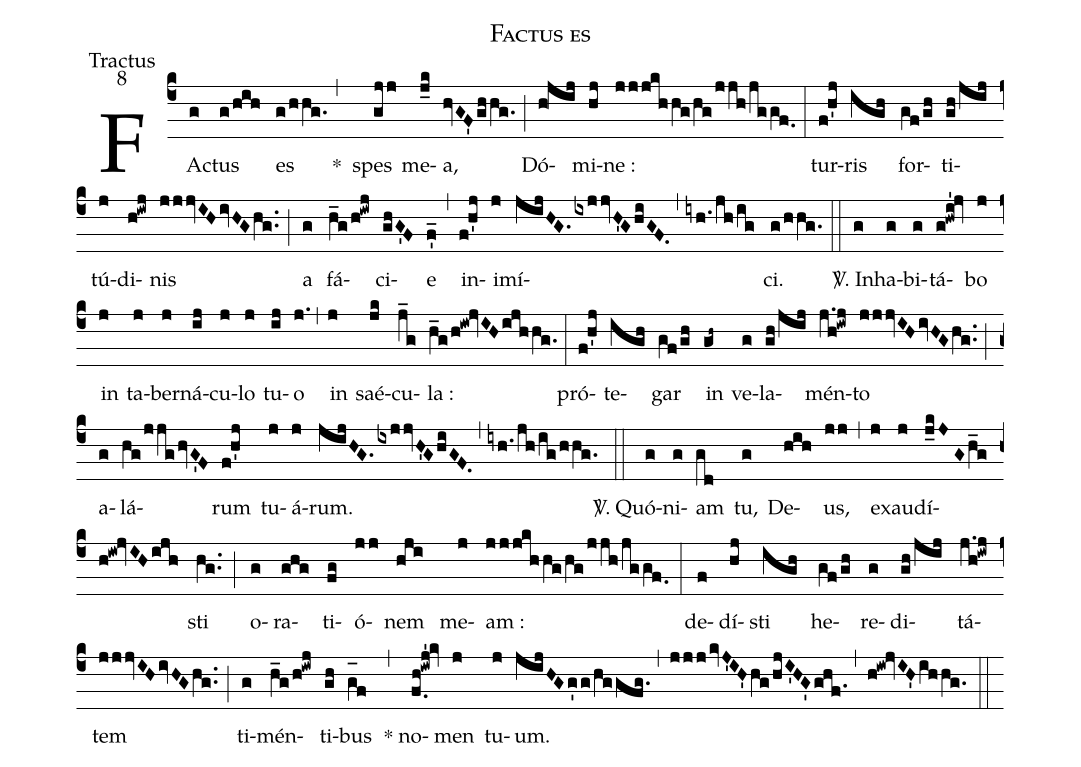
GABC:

name:Factus es;
office-part:Tractus;
mode:8;
%%
(c4) FA(g)ctus(g/hih) es(g/hhg.) <clear>*(,) spes(gjj) me(j_k)a,(hvGF'ghhg.) (;) Dó(h!jij)mi(hj)ne :(jjjkhhg/hg/jjh/jggf.0) (:) tur(f!h'j)ris(igh) for(gf/gh)ti(gh/jij)tú(j)di(h!iwj)nis(jjjvIHivHGhg..) (;) a(g) fá(h_g/h!iwj)ci(ghG'F)e(f'_) (,) in(f!h'j)i(j)mí(jijHG.ixjjvH'GhiGF.)(,)(iyh./jh/ig)ci.(g/hhg.) (::)
<sp>V/</sp>. In(g)ha(g)bi(g)tá(g!hwi'!jv)bo(j) in(j) ta(j)ber(j)ná(ij)cu(j)lo(j) tu(ij)o(j.) (,) in(j) saé(jk)cu(j_g)la :(h_g/h!iw!jvIHijhhg.) (:) pró(f!h'j)te(igh)gar(gf/gh) in(gh~) ve(g)la(gh/jij)mén(j.h!iwj)to(jjjvIHivHGhg..) (;) a(g)lá(hg/jjghvG'F)rum(f!h'j) tu(j)á(j)rum.(jijHG.ixjjvH'GhiGF.) (,) (iyh./jh/ig/hhg.) (::)
<sp>V/</sp>. Quó(g)ni(g)am(gd) tu,(g) De(hih)us,(jj) (,) ex(j)au(j)dí(j_kJ//Gh_g/h!iw!jvIHijh)sti(hg..) (;) o(g)ra(ghg)ti(fg)ó(jj)nem(hji) me(j)am :(jjjkhhg/hg/jjh/jggf.0) (:) de(f)dí(hj)sti(igh) he(gf/gh)re(g)di(gh/jij)tá(j.h!iwj)tem(jjjvIHivHGhg..) (;) ti(g)mén(h_g/h!iwj)ti(gh)bus(g_[oh:h]f) (,) * no(f.0h!iwj'!kv)men(j) tu(j)um.(jijHGg'g/hggfg.) (,) (jjjkvJ'IH'hg/hjI'HG'ghf.1) (,) (h!iw!jvIH'ihhg.) (::)
